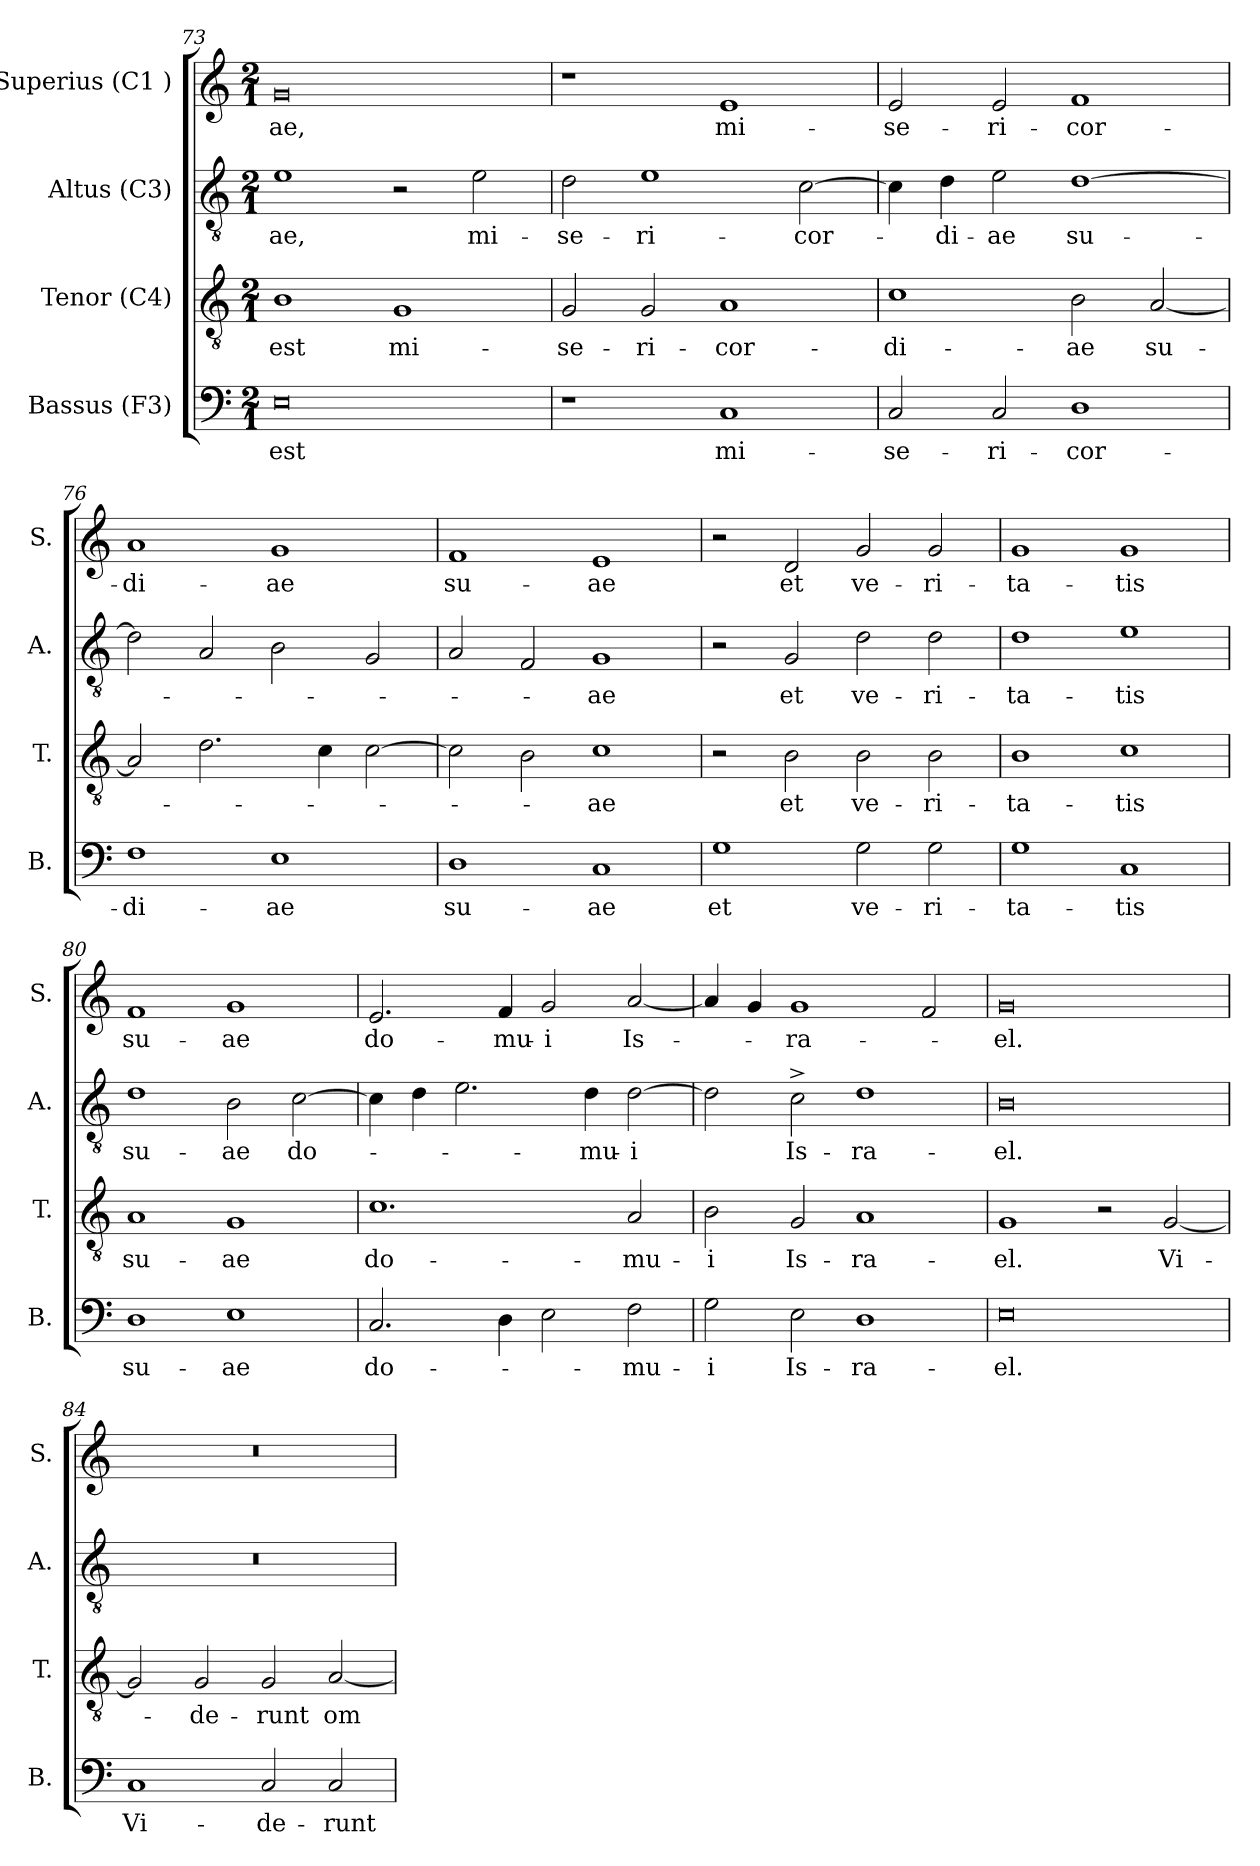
**kern	**text	**kern	**text	**kern	**text	**kern	**text
*part4	*part4	*part3	*part3	*part2	*part2	*part1	*part1
*staff4	*staff4	*staff3	*staff3	*staff2	*staff2	*staff1	*staff1
*I"Bassus (F3)	*	*I"Tenor (C4)	*	*I"Altus (C3)	*	*I"Superius (C1 )	*
*I'B.	*	*I'T.	*	*I'A.	*	*I'S.	*
*clefF4	*	*clefGv2	*	*clefGv2	*	*clefG2	*
*k[]	*	*k[]	*	*k[]	*	*k[]	*
*M2/1	*	*M2/1	*	*M2/1	*	*M2/1	*
=73	=73	=73	=73	=73	=73	=73	=73
!	!LO:LY:b	!	!LO:LY:b	!	!LO:LY:b	!	!LO:LY:b
0E	est	1B	est	1e	-ae,	0g	-ae,
!	!	!	!LO:LY:b	!	!	!	!
.	.	1G	mi-	2r	.	.	.
!	!	!	!	!	!LO:LY:b	!	!
.	.	.	.	2e\	mi-	.	.
=74	=74	=74	=74	=74	=74	=74	=74
!	!	!	!LO:LY:b	!	!LO:LY:b	!	!
1r	.	2G/	-se-	2d\	-se-	1r	.
!	!	!	!LO:LY:b	!	!LO:LY:b	!	!
.	.	2G/	-ri-	1e	-ri-	.	.
!	!LO:LY:b	!	!LO:LY:b	!	!	!	!LO:LY:b
1C	mi-	1A	-cor-	.	.	1e	mi-
!	!	!	!	!	!LO:LY:b	!	!
.	.	.	.	[2c\	-cor-	.	.
=75	=75	=75	=75	=75	=75	=75	=75
!	!LO:LY:b	!	!LO:LY:b	!	!	!	!LO:LY:b
2C/	-se-	1c	-di-	4c\]	.	2e/	-se-
!	!	!	!	!	!LO:LY:b	!	!
.	.	.	.	4d\	-di-	.	.
!	!LO:LY:b	!	!	!	!LO:LY:b	!	!LO:LY:b
2C/	-ri-	.	.	2e\	-ae	2e/	-ri-
!	!LO:LY:b	!	!LO:LY:b	!	!LO:LY:b	!	!LO:LY:b
1D	-cor-	2B\	-ae	[1d	su-	1f	-cor-
!	!	!	!LO:LY:b	!	!	!	!
.	.	[2A/	su-	.	.	.	.
=76	=76	=76	=76	=76	=76	=76	=76
!	!LO:LY:b	!	!	!	!	!	!LO:LY:b
1F	-di-	2A/]	.	2d\]	.	1a	-di-
.	.	2.d\	.	2A/	.	.	.
!	!LO:LY:b	!	!	!	!	!	!LO:LY:b
1E	-ae	.	.	2B\	.	1g	-ae
.	.	4c\	.	.	.	.	.
.	.	[2c\	.	2G/	.	.	.
!!LO:LB:g=z
=77	=77	=77	=77	=77	=77	=77	=77
!	!LO:LY:b	!	!	!	!	!	!LO:LY:b
1D	su-	2c\]	.	2A/	.	1f	su-
.	.	2B\	.	2F/	.	.	.
!	!LO:LY:b	!	!LO:LY:b	!	!LO:LY:b	!	!LO:LY:b
1C	-ae	1c	-ae	1G	-ae	1e	-ae
=78	=78	=78	=78	=78	=78	=78	=78
!	!LO:LY:b	!	!	!	!	!	!
1G	et	2r	.	2r	.	2r	.
!	!	!	!LO:LY:b	!	!LO:LY:b	!	!LO:LY:b
.	.	2B\	et	2G/	et	2d/	et
!	!LO:LY:b	!	!LO:LY:b	!	!LO:LY:b	!	!LO:LY:b
2G\	ve-	2B\	ve-	2d\	ve-	2g/	ve-
!	!LO:LY:b	!	!LO:LY:b	!	!LO:LY:b	!	!LO:LY:b
2G\	-ri-	2B\	-ri-	2d\	-ri-	2g/	-ri-
=79	=79	=79	=79	=79	=79	=79	=79
!	!LO:LY:b	!	!LO:LY:b	!	!LO:LY:b	!	!LO:LY:b
1G	-ta-	1B	-ta-	1d	-ta-	1g	-ta-
!	!LO:LY:b	!	!LO:LY:b	!	!LO:LY:b	!	!LO:LY:b
1C	-tis	1c	-tis	1e	-tis	1g	-tis
=80	=80	=80	=80	=80	=80	=80	=80
!	!LO:LY:b	!	!LO:LY:b	!	!LO:LY:b	!	!LO:LY:b
1D	su-	1A	su-	1d	su-	1f	su-
!	!LO:LY:b	!	!LO:LY:b	!	!LO:LY:b	!	!LO:LY:b
1E	-ae	1G	-ae	2B\	-ae	1g	-ae
!	!	!	!	!	!LO:LY:b	!	!
.	.	.	.	[2c\	do-	.	.
=81	=81	=81	=81	=81	=81	=81	=81
!	!LO:LY:b	!	!LO:LY:b	!	!	!	!LO:LY:b
2.C/	do-	1.c	do-	4c\]	.	2.e/	do-
.	.	.	.	4d\	.	.	.
.	.	.	.	2.e\	.	.	.
!	!	!	!	!	!	!	!LO:LY:b
4D\	.	.	.	.	.	4f/	-mu-
!	!	!	!	!	!	!	!LO:LY:b
2E\	.	.	.	.	.	2g/	-i
!	!	!	!	!	!LO:LY:b	!	!
.	.	.	.	4d\	-mu-	.	.
!	!LO:LY:b	!	!LO:LY:b	!	!LO:LY:b	!	!LO:LY:b
2F\	-mu-	2A/	-mu-	[2d\	-i	[2a/	Is-
!!LO:LB:g=z
=82	=82	=82	=82	=82	=82	=82	=82
!	!LO:LY:b	!	!LO:LY:b	!	!	!	!
2G\	-i	2B\	-i	2d\]	.	4a/]	.
.	.	.	.	.	.	4g/	.
!	!LO:LY:b	!	!LO:LY:b	!	!LO:LY:b	!	!LO:LY:b
2E\	Is-	2G/	Is-	2c^>\	Is-	1g	-ra-
!	!LO:LY:b	!	!LO:LY:b	!	!LO:LY:b	!	!
1D	-ra-	1A	-ra-	1d	-ra-	.	.
.	.	.	.	.	.	2f/	.
=83	=83	=83	=83	=83	=83	=83	=83
!	!LO:LY:b	!	!LO:LY:b	!	!LO:LY:b	!	!LO:LY:b
0E	-el.	1G	-el.	0B	-el.	0g	-el.
.	.	2r	.	.	.	.	.
!	!	!	!LO:LY:b	!	!	!	!
.	.	[2G/	Vi-	.	.	.	.
=84	=84	=84	=84	=84	=84	=84	=84
!	!LO:LY:b	!	!	!	!	!	!
1C	Vi-	2G/]	.	0r	.	0r	.
!	!	!	!LO:LY:b	!	!	!	!
.	.	2G/	-de-	.	.	.	.
!	!LO:LY:b	!	!LO:LY:b	!	!	!	!
2C/	-de-	2G/	-runt	.	.	.	.
!	!LO:LY:b	!	!LO:LY:b	!	!	!	!
2C/	-runt	[2A/	om-	.	.	.	.
=	=	=	=	=	=	=	=
*-	*-	*-	*-	*-	*-	*-	*-
